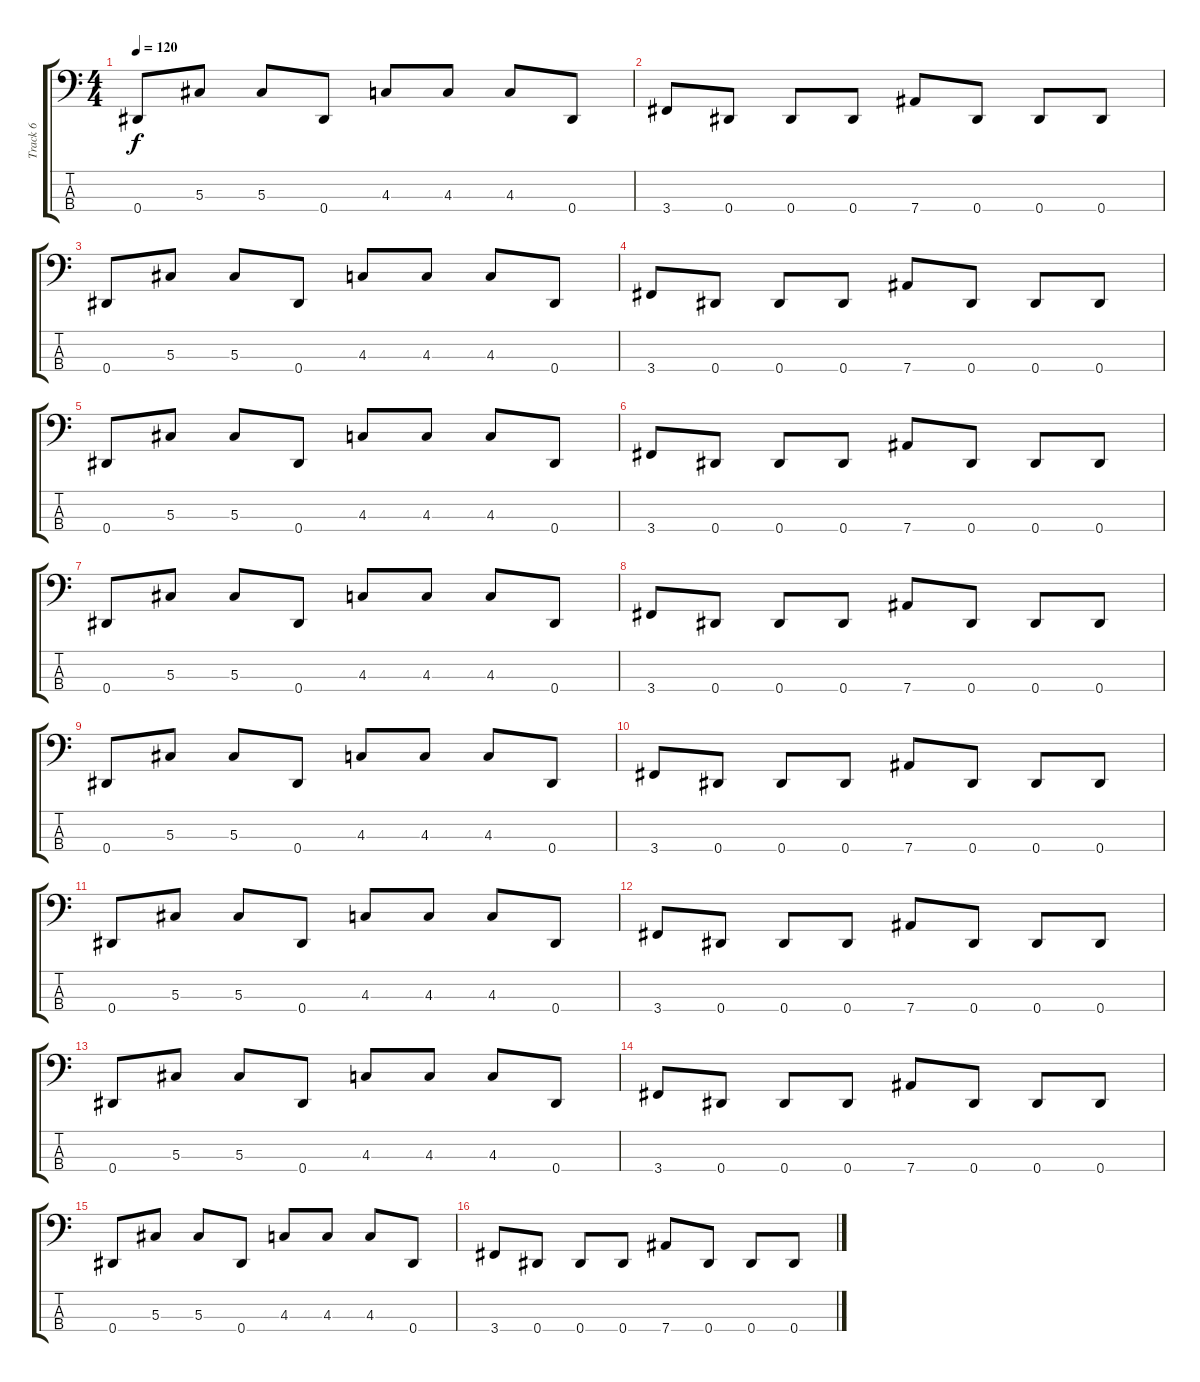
\track ("Track 6" "Track 6") {instrument electricbassfinger}
\staff {score tabs}
\tuning (Gb2 Db2 Ab1 Eb1) {hide}
\ts (4 4)
\tempo 120
\clef f4
\ks c
0.4.8{dy f} 5.3.8 5.3.8 0.4.8 4.3.8 4.3.8 4.3.8 0.4.8 |
3.4.8 0.4.8 0.4.8 0.4.8 7.4.8 0.4.8 0.4.8 0.4.8 |
0.4.8 5.3.8 5.3.8 0.4.8 4.3.8 4.3.8 4.3.8 0.4.8 |
3.4.8 0.4.8 0.4.8 0.4.8 7.4.8 0.4.8 0.4.8 0.4.8 |
0.4.8 5.3.8 5.3.8 0.4.8 4.3.8 4.3.8 4.3.8 0.4.8 |
3.4.8 0.4.8 0.4.8 0.4.8 7.4.8 0.4.8 0.4.8 0.4.8 |
0.4.8 5.3.8 5.3.8 0.4.8 4.3.8 4.3.8 4.3.8 0.4.8 |
3.4.8 0.4.8 0.4.8 0.4.8 7.4.8 0.4.8 0.4.8 0.4.8 |
0.4.8 5.3.8 5.3.8 0.4.8 4.3.8 4.3.8 4.3.8 0.4.8 |
3.4.8 0.4.8 0.4.8 0.4.8 7.4.8 0.4.8 0.4.8 0.4.8 |
0.4.8 5.3.8 5.3.8 0.4.8 4.3.8 4.3.8 4.3.8 0.4.8 |
3.4.8 0.4.8 0.4.8 0.4.8 7.4.8 0.4.8 0.4.8 0.4.8 |
0.4.8 5.3.8 5.3.8 0.4.8 4.3.8 4.3.8 4.3.8 0.4.8 |
3.4.8 0.4.8 0.4.8 0.4.8 7.4.8 0.4.8 0.4.8 0.4.8 |
0.4.8 5.3.8 5.3.8 0.4.8 4.3.8 4.3.8 4.3.8 0.4.8 |
3.4.8 0.4.8 0.4.8 0.4.8 7.4.8 0.4.8 0.4.8 0.4.8
